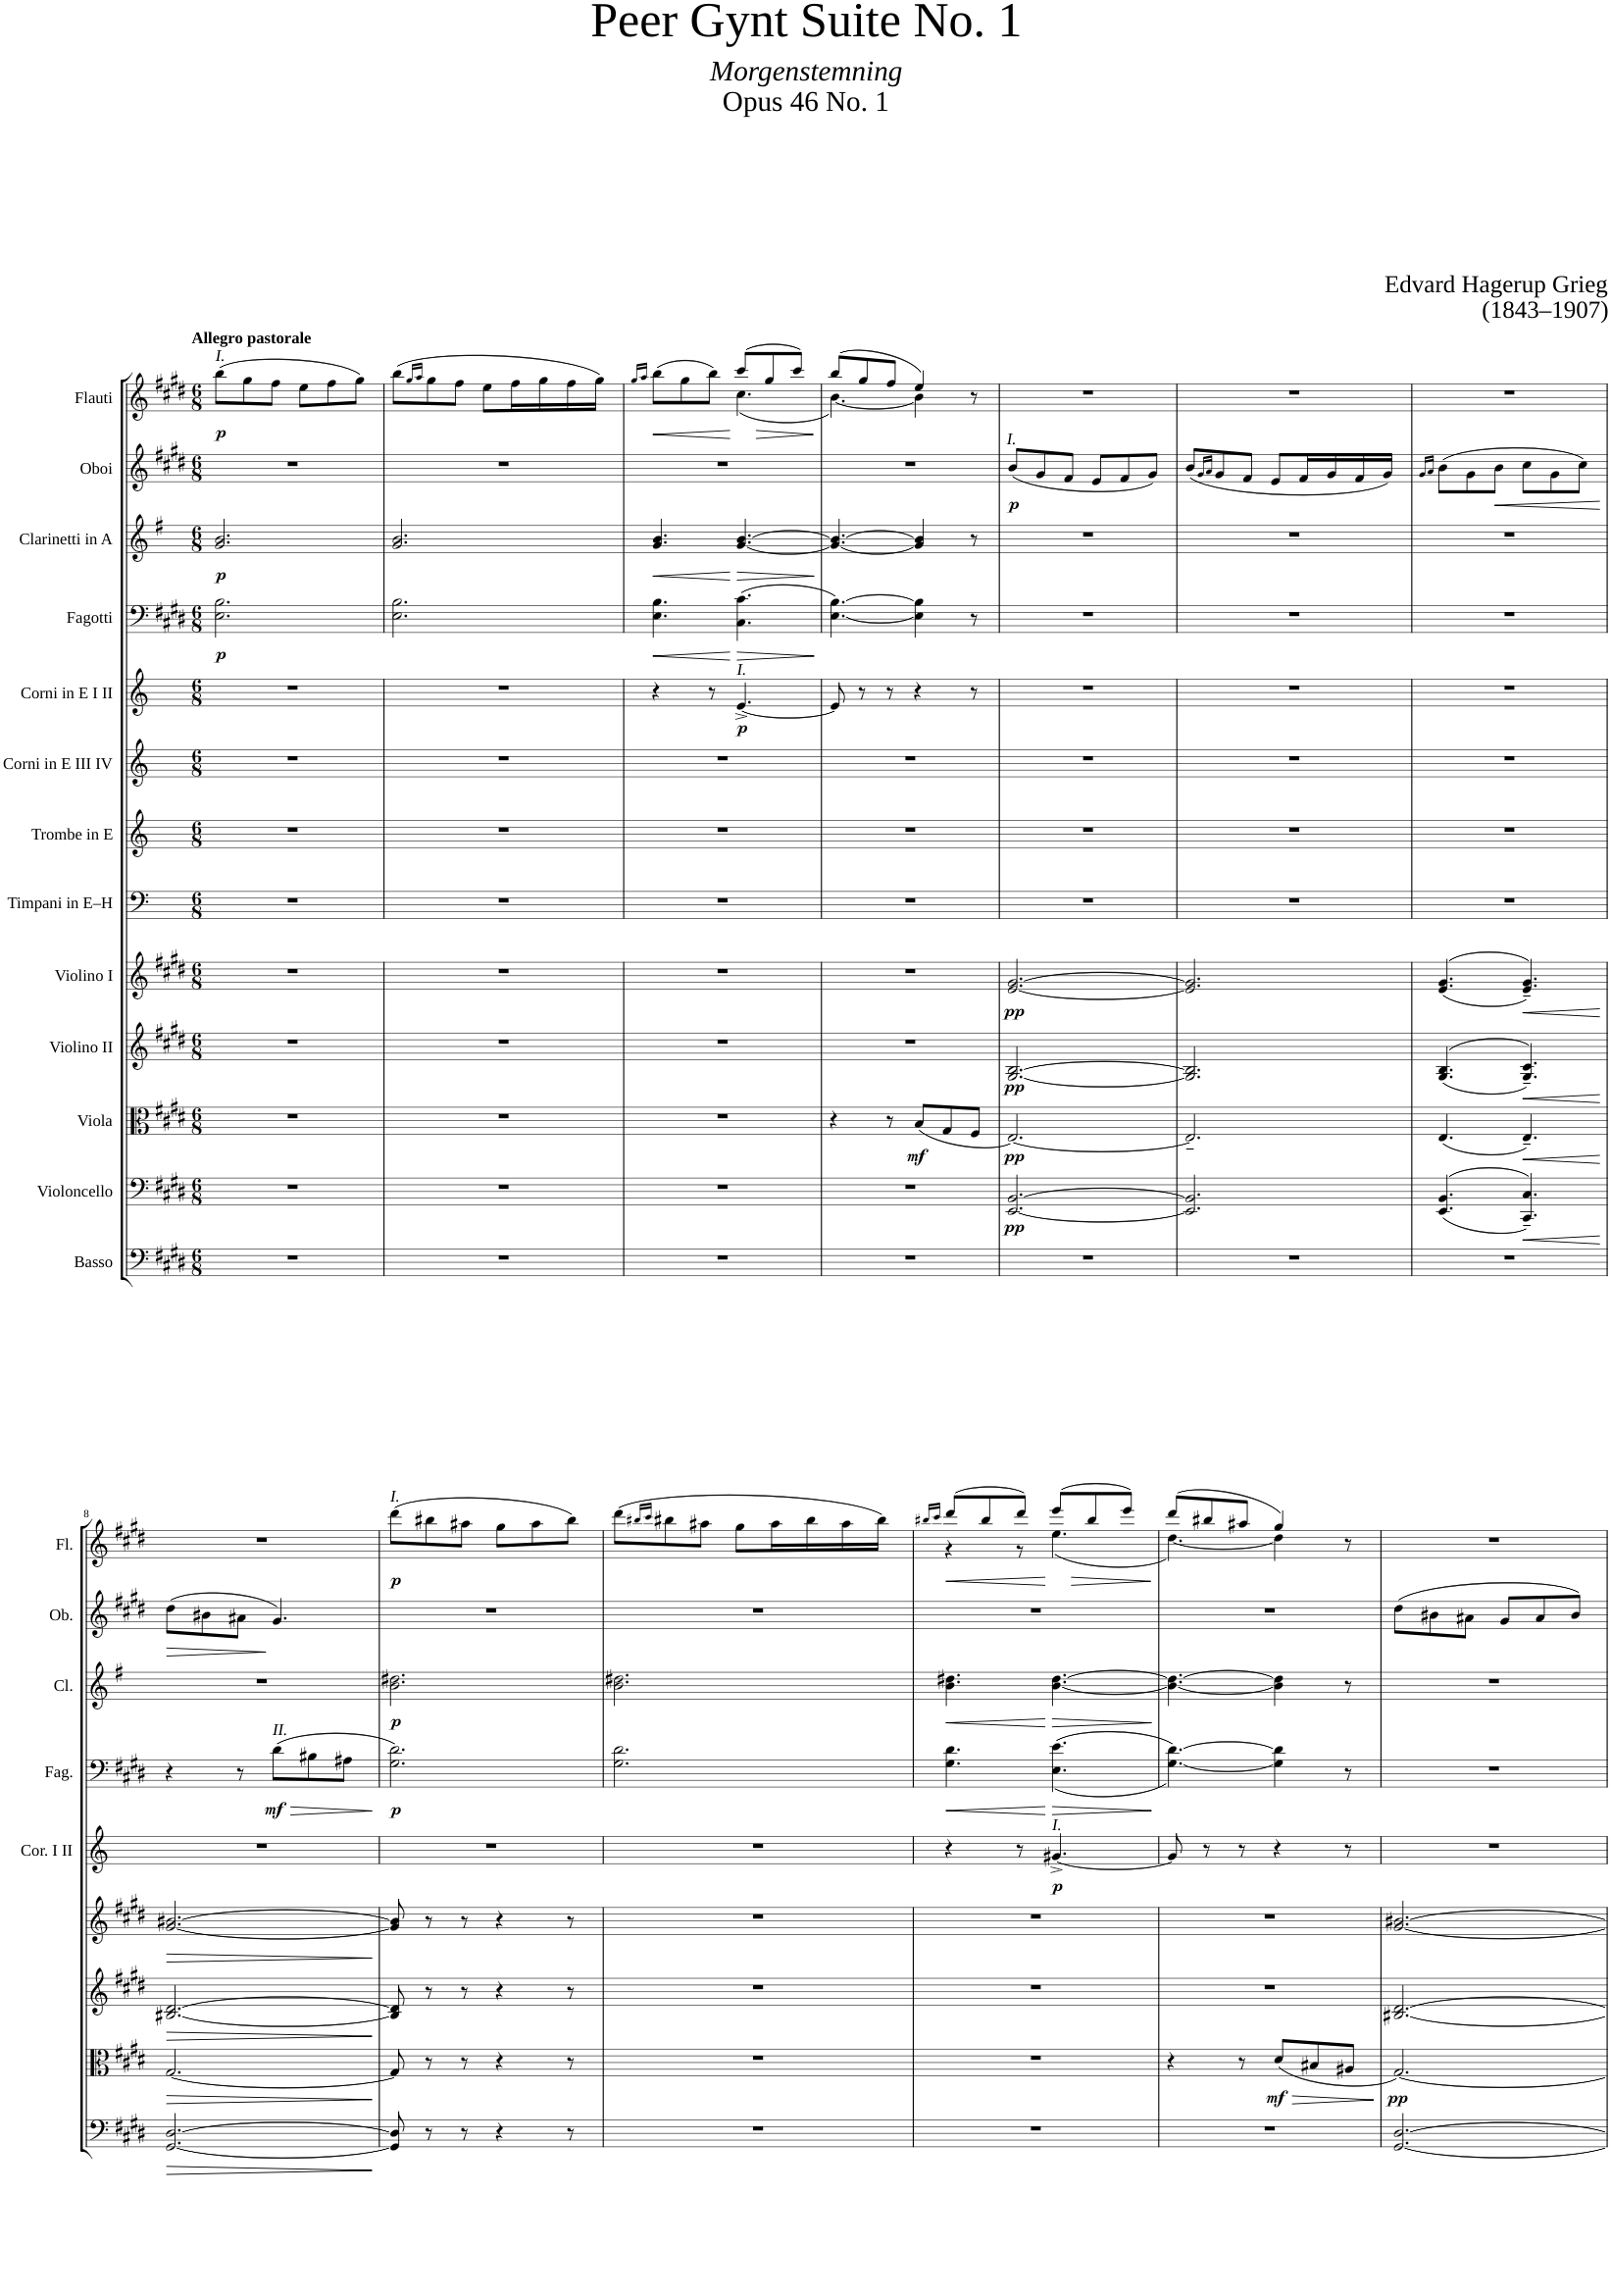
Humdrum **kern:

**kern	**kern	**dynam	**kern	**dynam	**kern	**dynam	**kern	**dynam	**kern	**kern	**kern	**kern	**dynam	**kern	**dynam	**kern	**dynam	**kern	**dynam	**kern	**dynam
*part13	*part12	*part12	*part11	*part11	*part10	*part10	*part9	*part9	*part8	*part7	*part6	*part5	*part5	*part4	*part4	*part3	*part3	*part2	*part2	*part1	*part1
*staff13	*staff12	*staff12	*staff11	*staff11	*staff10	*staff10	*staff9	*staff9	*staff8	*staff7	*staff6	*staff5	*staff5	*staff4	*staff4	*staff3	*staff3	*staff2	*staff2	*staff1	*staff1
*I"Basso	*I"Violoncello	*	*I"Viola	*	*I"Violino II	*	*I"Violino I	*	*I"Timpani in E–H	*I"Trombe in E	*I"Corni in E III IV	*I"Corni in E I II	*	*I"Fagotti	*	*I"Clarinetti in A	*	*I"Oboi	*	*I"Flauti	*
*	*	*	*	*	*	*	*	*	*I'Timp.	*I'Tr.	*I'Cor. III IV	*I'Cor. I II	*	*I'Fag.	*	*I'Cl.	*	*I'Ob.	*	*I'Fl.	*
*clefF4	*clefF4	*	*clefC3	*	*clefG2	*	*clefG2	*	*clefF4	*clefG2	*clefG2	*clefG2	*	*clefF4	*	*clefG2	*	*clefG2	*	*clefG2	*
*Trd7c12	*	*	*	*	*	*	*	*	*	*Trd-2c-4	*Trd5c8	*Trd5c8	*	*	*	*Trd2c3	*	*	*	*	*
*k[f#c#g#d#]	*k[f#c#g#d#]	*	*k[f#c#g#d#]	*	*k[f#c#g#d#]	*	*k[f#c#g#d#]	*	*k[]	*k[]	*k[]	*k[]	*	*k[f#c#g#d#]	*	*k[f#]	*	*k[f#c#g#d#]	*	*k[f#c#g#d#]	*
*M6/8	*M6/8	*	*M6/8	*	*M6/8	*	*M6/8	*	*M6/8	*M6/8	*M6/8	*M6/8	*	*M6/8	*	*M6/8	*	*M6/8	*	*M6/8	*
=1	=1	=1	=1	=1	=1	=1	=1	=1	=1	=1	=1	=1	=1	=1	=1	=1	=1	=1	=1	=1	=1
!	!	!	!	!	!	!	!	!	!	!	!	!	!	!	!	!	!	!	!	!LO:TX:a:B:t=Allegro pastorale	!
!	!	!	!	!	!	!	!	!	!	!	!	!	!	!	!	!	!	!	!	!LO:TX:a:i:t=I.	!
!	!	!	!	!	!	!	!	!	!	!	!	!	!	!	!LO:DY:b	!	!LO:DY:b	!	!	!	!LO:DY:b
2.r	2.r	.	2.r	.	2.r	.	2.r	.	2.r	2.r	2.r	2.r	.	2.E\ 2.B\	p	2.g/ 2.b/	p	2.r	.	(8bb\L	p
.	.	.	.	.	.	.	.	.	.	.	.	.	.	.	.	.	.	.	.	8gg#\	.
.	.	.	.	.	.	.	.	.	.	.	.	.	.	.	.	.	.	.	.	8ff#\J	.
.	.	.	.	.	.	.	.	.	.	.	.	.	.	.	.	.	.	.	.	8ee\L	.
.	.	.	.	.	.	.	.	.	.	.	.	.	.	.	.	.	.	.	.	8ff#\	.
.	.	.	.	.	.	.	.	.	.	.	.	.	.	.	.	.	.	.	.	8gg#\J)	.
=2	=2	=2	=2	=2	=2	=2	=2	=2	=2	=2	=2	=2	=2	=2	=2	=2	=2	=2	=2	=2	=2
2.r	2.r	.	2.r	.	2.r	.	2.r	.	2.r	2.r	2.r	2.r	.	2.E\ 2.B\	.	2.g/ 2.b/	.	2.r	.	(8bb\L	.
.	.	.	.	.	.	.	.	.	.	.	.	.	.	.	.	.	.	.	.	16qgg#/LL	.
.	.	.	.	.	.	.	.	.	.	.	.	.	.	.	.	.	.	.	.	16qaa/JJ	.
.	.	.	.	.	.	.	.	.	.	.	.	.	.	.	.	.	.	.	.	8gg#\	.
.	.	.	.	.	.	.	.	.	.	.	.	.	.	.	.	.	.	.	.	8ff#\J	.
.	.	.	.	.	.	.	.	.	.	.	.	.	.	.	.	.	.	.	.	8ee\L	.
.	.	.	.	.	.	.	.	.	.	.	.	.	.	.	.	.	.	.	.	16ff#\L	.
.	.	.	.	.	.	.	.	.	.	.	.	.	.	.	.	.	.	.	.	16gg#\	.
.	.	.	.	.	.	.	.	.	.	.	.	.	.	.	.	.	.	.	.	16ff#\	.
.	.	.	.	.	.	.	.	.	.	.	.	.	.	.	.	.	.	.	.	16gg#\JJ)	.
=3	=3	=3	=3	=3	=3	=3	=3	=3	=3	=3	=3	=3	=3	=3	=3	=3	=3	=3	=3	=3	=3
.	.	.	.	.	.	.	.	.	.	.	.	.	.	.	.	.	.	.	.	16qgg#/LL	.
.	.	.	.	.	.	.	.	.	.	.	.	.	.	.	.	.	.	.	.	16qaa/JJ	.
!	!	!	!	!	!	!	!	!	!	!	!	!	!	!	!LO:HP:b	!	!LO:HP:b	!	!	!	!
*	*	*	*	*	*	*	*	*	*	*	*	*	*	*	*	*	*	*	*	*^	*
2.r	2.r	.	2.r	.	2.r	.	2.r	.	2.r	2.r	2.r	4r	.	4.E\ 4.B\	<	4.g/ 4.b/	<	2.r	.	(>8bb\L	4.ryy	.
.	.	.	.	.	.	.	.	.	.	.	.	.	.	.	.	.	.	.	.	8gg#\	.	.
.	.	.	.	.	.	.	.	.	.	.	.	8r	.	.	.	.	.	.	.	8bb\J)	.	.
!	!	!	!	!	!	!	!	!	!	!	!	!LO:TX:a:i:t=I.	!	!	!	!	!	!	!	!	!	!
!	!	!	!	!	!	!	!	!	!	!	!	!	!LO:DY:b	!	!LO:HP:n=1:b	!	!LO:HP:n=1:b	!	!	!	!	!LO:HP:b
.	.	.	.	.	.	.	.	.	.	.	.	[4.e^/	p	(4.C#\ 4.c#\	[ >	[4.g/ [4.b/	[ >	.	.	(8ccc#/L	(4.cc#\	>
.	.	.	.	.	.	.	.	.	.	.	.	.	.	.	.	.	.	.	.	8gg#/	.	.
.	.	.	.	.	.	.	.	.	.	.	.	.	.	.	.	.	.	.	.	8ccc#/J)	.	.
*	*	*	*	*	*	*	*	*	*	*	*	*	*	*	*	*	*	*	*	*v	*v	*
.	.	.	.	.	.	.	.	.	.	.	.	.	.	.	]	.	]	.	.	.	]
=4	=4	=4	=4	=4	=4	=4	=4	=4	=4	=4	=4	=4	=4	=4	=4	=4	=4	=4	=4	=4	=4
*	*	*	*	*	*	*	*	*	*	*	*	*	*	*	*	*	*	*	*	*^	*
2.r	2.r	.	4r	.	2.r	.	2.r	.	2.r	2.r	2.r	8e/]	.	[4.E\ [4.B\)	.	4.g/_ 4.b/_	.	2.r	.	(8bb/L	[4.b\)	.
.	.	.	.	.	.	.	.	.	.	.	.	8r	.	.	.	.	.	.	.	8gg#/	.	.
.	.	.	8r	.	.	.	.	.	.	.	.	8r	.	.	.	.	.	.	.	8ff#/J	.	.
!	!	!	!	!LO:DY:b	!	!	!	!	!	!	!	!	!	!	!	!	!	!	!	!	!	!
.	.	.	(8B/L	mf	.	.	.	.	.	.	.	4r	.	4E\] 4B\]	.	4g/] 4b/]	.	.	.	4ee/)	4b\]	.
.	.	.	8G#/	.	.	.	.	.	.	.	.	.	.	.	.	.	.	.	.	.	.	.
.	.	.	8F#/J	.	.	.	.	.	.	.	.	8r	.	8r	.	8r	.	.	.	8r	8ryy	.
=5	=5	=5	=5	=5	=5	=5	=5	=5	=5	=5	=5	=5	=5	=5	=5	=5	=5	=5	=5	=5	=5	=5
!	!	!	!	!	!	!	!	!	!	!	!	!	!	!	!	!	!	!LO:TX:a:i:t=I.	!	!	!	!
!	!	!LO:DY:b	!	!LO:DY:b	!	!LO:DY:b	!	!LO:DY:b	!	!	!	!	!	!	!	!	!	!	!LO:DY:b	!	!	!
*	*	*	*	*	*	*	*	*	*	*	*	*	*	*	*	*	*	*	*	*v	*v	*
2.r	[2.EE/ [2.BB/	pp	[2.E/)	pp	[2.G#/ [2.B/	pp	[2.e/ [2.g#/	pp	2.r	2.r	2.r	2.r	.	2.r	.	2.r	.	(8b/L	p	2.r	.
.	.	.	.	.	.	.	.	.	.	.	.	.	.	.	.	.	.	8g#/	.	.	.
.	.	.	.	.	.	.	.	.	.	.	.	.	.	.	.	.	.	8f#/J	.	.	.
.	.	.	.	.	.	.	.	.	.	.	.	.	.	.	.	.	.	8e/L	.	.	.
.	.	.	.	.	.	.	.	.	.	.	.	.	.	.	.	.	.	8f#/	.	.	.
.	.	.	.	.	.	.	.	.	.	.	.	.	.	.	.	.	.	8g#/J)	.	.	.
=6	=6	=6	=6	=6	=6	=6	=6	=6	=6	=6	=6	=6	=6	=6	=6	=6	=6	=6	=6	=6	=6
2.r	2.EE/] 2.BB/]	.	2.E~/]	.	2.G#/] 2.B/]	.	2.e/] 2.g#/]	.	2.r	2.r	2.r	2.r	.	2.r	.	2.r	.	(8b/L	.	2.r	.
.	.	.	.	.	.	.	.	.	.	.	.	.	.	.	.	.	.	16qg#/LL	.	.	.
.	.	.	.	.	.	.	.	.	.	.	.	.	.	.	.	.	.	16qa/JJ	.	.	.
.	.	.	.	.	.	.	.	.	.	.	.	.	.	.	.	.	.	8g#/	.	.	.
.	.	.	.	.	.	.	.	.	.	.	.	.	.	.	.	.	.	8f#/J	.	.	.
.	.	.	.	.	.	.	.	.	.	.	.	.	.	.	.	.	.	8e/L	.	.	.
.	.	.	.	.	.	.	.	.	.	.	.	.	.	.	.	.	.	16f#/L	.	.	.
.	.	.	.	.	.	.	.	.	.	.	.	.	.	.	.	.	.	16g#/	.	.	.
.	.	.	.	.	.	.	.	.	.	.	.	.	.	.	.	.	.	16f#/	.	.	.
.	.	.	.	.	.	.	.	.	.	.	.	.	.	.	.	.	.	16g#/JJ)	.	.	.
=7	=7	=7	=7	=7	=7	=7	=7	=7	=7	=7	=7	=7	=7	=7	=7	=7	=7	=7	=7	=7	=7
.	.	.	.	.	.	.	.	.	.	.	.	.	.	.	.	.	.	16qg#/LL	.	.	.
.	.	.	.	.	.	.	.	.	.	.	.	.	.	.	.	.	.	16qa/JJ	.	.	.
2.r	(>(4.EE/ 4.BB/	.	(4.E/	.	(>(4.G#/ 4.B/	.	(>(4.e/ 4.g#/	.	2.r	2.r	2.r	2.r	.	2.r	.	2.r	.	(8b\L	.	2.r	.
.	.	.	.	.	.	.	.	.	.	.	.	.	.	.	.	.	.	8g#\	.	.	.
!	!	!	!	!	!	!	!	!	!	!	!	!	!	!	!	!	!	!	!LO:HP:b	!	!
.	.	.	.	.	.	.	.	.	.	.	.	.	.	.	.	.	.	8b\J	<	.	.
!	!	!LO:HP:b	!	!LO:HP:b	!	!LO:HP:b	!	!LO:HP:b	!	!	!	!	!	!	!	!	!	!	!	!	!
.	4.CC#/~ 4.C#/~))	<	4.E~/)	<	4.G#/~ 4.c#/~))	<	4.e/~ 4.g#/~))	<	.	.	.	.	.	.	.	.	.	8cc#\L	.	.	.
.	.	.	.	.	.	.	.	.	.	.	.	.	.	.	.	.	.	8g#\	.	.	.
.	.	.	.	.	.	.	.	.	.	.	.	.	.	.	.	.	.	8cc#\J)	.	.	.
.	.	.	.	.	.	.	.	.	.	.	.	.	.	.	.	.	.	.	[	.	.
!!LO:LB:g=z
=8	=8	=8	=8	=8	=8	=8	=8	=8	=8	=8	=8	=8	=8	=8	=8	=8	=8	=8	=8	=8	=8
!	!	!	!	!LO:HP:b	!	!	!	!	!	!	!	!	!	!	!	!	!	!	!LO:HP:b	!	!
2.r	[2.GG#/ [2.D#/	.	[2.G#/	>	[2.B#X/ [2.d#/	.	[2.g#/ [2.b#X/	.	2.r	2.r	2.r	2.r	.	4r	.	2.r	.	(8dd#\L	>	2.r	.
.	.	.	.	.	.	.	.	.	.	.	.	.	.	.	.	.	.	8b#X\	.	.	.
.	.	.	.	.	.	.	.	.	.	.	.	.	.	8r	.	.	.	8a#X\J	.	.	.
!	!	!	!	!	!	!	!	!	!	!	!	!	!	!LO:TX:a:i:t=II.	!	!	!	!	!	!	!
!	!	!	!	!	!	!	!	!	!	!	!	!	!	!	!LO:HP:b	!	!	!	!	!	!
!	!	!	!	!	!	!	!	!	!	!	!	!	!	!	!LO:DY:n=1:b	!	!	!	!	!	!
.	.	.	.	.	.	.	.	.	.	.	.	.	.	(8d#\L	> mf	.	.	4.g#/)	]	.	.
.	.	.	.	.	.	.	.	.	.	.	.	.	.	8B#X\	.	.	.	.	.	.	.
.	.	.	.	.	.	.	.	.	.	.	.	.	.	8A#X\J	.	.	.	.	.	.	.
.	.	[	.	[	.	[	.	[	.	.	.	.	.	.	]	.	.	.	.	.	.
=9	=9	=9	=9	=9	=9	=9	=9	=9	=9	=9	=9	=9	=9	=9	=9	=9	=9	=9	=9	=9	=9
!	!	!	!	!	!	!	!	!	!	!	!	!	!	!	!	!	!	!	!	!LO:TX:a:i:t=I.	!
!	!	!	!	!	!	!	!	!	!	!	!	!	!	!	!LO:DY:b	!	!LO:DY:b	!	!	!	!LO:DY:b
2.r	8GG#/] 8D#/]	.	8G#/]	.	8B#/] 8d#/]	.	8g#/] 8b#/]	.	2.r	2.r	2.r	2.r	.	2.G#\ 2.d#\)	p	2.b\ 2.dd#X\	p	2.r	.	(8ddd#\L	p
.	8r	.	8r	.	8r	.	8r	.	.	.	.	.	.	.	.	.	.	.	.	8bb#X\	.
.	8r	.	8r	.	8r	.	8r	.	.	.	.	.	.	.	.	.	.	.	.	8aa#X\J	.
.	4r	.	4r	.	4r	.	4r	.	.	.	.	.	.	.	.	.	.	.	.	8gg#\L	.
.	.	.	.	.	.	.	.	.	.	.	.	.	.	.	.	.	.	.	.	8aa#\	.
.	8r	.	8r	.	8r	.	8r	.	.	.	.	.	.	.	.	.	.	.	.	8bb#\J)	.
=10	=10	=10	=10	=10	=10	=10	=10	=10	=10	=10	=10	=10	=10	=10	=10	=10	=10	=10	=10	=10	=10
2.r	2.r	.	2.r	.	2.r	.	2.r	.	2.r	2.r	2.r	2.r	.	2.G#\ 2.d#\	.	2.b\ 2.dd#X\	.	2.r	.	(8ddd#\L	.
.	.	.	.	.	.	.	.	.	.	.	.	.	.	.	.	.	.	.	.	16qbb#X/LL	.
.	.	.	.	.	.	.	.	.	.	.	.	.	.	.	.	.	.	.	.	16qccc#/JJ	.
.	.	.	.	.	.	.	.	.	.	.	.	.	.	.	.	.	.	.	.	8bb#X\	.
.	.	.	.	.	.	.	.	.	.	.	.	.	.	.	.	.	.	.	.	8aa#X\J	.
.	.	.	.	.	.	.	.	.	.	.	.	.	.	.	.	.	.	.	.	8gg#\L	.
.	.	.	.	.	.	.	.	.	.	.	.	.	.	.	.	.	.	.	.	16aa#\L	.
.	.	.	.	.	.	.	.	.	.	.	.	.	.	.	.	.	.	.	.	16bb#\	.
.	.	.	.	.	.	.	.	.	.	.	.	.	.	.	.	.	.	.	.	16aa#\	.
.	.	.	.	.	.	.	.	.	.	.	.	.	.	.	.	.	.	.	.	16bb#\JJ)	.
=11	=11	=11	=11	=11	=11	=11	=11	=11	=11	=11	=11	=11	=11	=11	=11	=11	=11	=11	=11	=11	=11
.	.	.	.	.	.	.	.	.	.	.	.	.	.	.	.	.	.	.	.	16qbb#X/LL	.
.	.	.	.	.	.	.	.	.	.	.	.	.	.	.	.	.	.	.	.	16qccc#/JJ	.
!	!	!	!	!	!	!	!	!	!	!	!	!	!	!	!LO:HP:b	!	!LO:HP:b	!	!	!	!
*	*	*	*	*	*	*	*	*	*	*	*	*	*	*	*	*	*	*	*	*^	*
2.r	2.r	.	2.r	.	2.r	.	2.r	.	2.r	2.r	2.r	4r	.	4.G#\ 4.d#\	<	4.b\ 4.dd#X\	<	2.r	.	(>8ddd#/L	4r	.
.	.	.	.	.	.	.	.	.	.	.	.	.	.	.	.	.	.	.	.	8bb#/	.	.
.	.	.	.	.	.	.	.	.	.	.	.	8r	.	.	.	.	.	.	.	8ddd#/J)	8r	.
!	!	!	!	!	!	!	!	!	!	!	!	!LO:TX:a:i:t=I.	!	!	!	!	!	!	!	!	!	!
!	!	!	!	!	!	!	!	!	!	!	!	!	!LO:DY:b	!	!LO:HP:n=1:b	!	!LO:HP:n=1:b	!	!	!	!	!LO:HP:b
.	.	.	.	.	.	.	.	.	.	.	.	[4.g#X^/	p	(<(4.E\ 4.e\	[ >	[4.b\ [4.dd#\	[ >	.	.	(8eee/L	(4.ee\	>
.	.	.	.	.	.	.	.	.	.	.	.	.	.	.	.	.	.	.	.	8bb#/	.	.
.	.	.	.	.	.	.	.	.	.	.	.	.	.	.	.	.	.	.	.	8eee/J)	.	.
*	*	*	*	*	*	*	*	*	*	*	*	*	*	*	*	*	*	*	*	*v	*v	*
.	.	.	.	.	.	.	.	.	.	.	.	.	.	.	]	.	]	.	.	.	]
=12	=12	=12	=12	=12	=12	=12	=12	=12	=12	=12	=12	=12	=12	=12	=12	=12	=12	=12	=12	=12	=12
*	*	*	*	*	*	*	*	*	*	*	*	*	*	*	*	*	*	*	*	*^	*
2.r	2.r	.	4r	.	2.r	.	2.r	.	2.r	2.r	2.r	8g#/]	.	[4.G#\ [4.d#\))	.	4.b\_ 4.dd#\_	.	2.r	.	(8ddd#/L	[4.dd#\)	.
.	.	.	.	.	.	.	.	.	.	.	.	8r	.	.	.	.	.	.	.	8bb#X/	.	.
.	.	.	8r	.	.	.	.	.	.	.	.	8r	.	.	.	.	.	.	.	8aa#X/J	.	.
!	!	!	!	!LO:DY:b	!	!	!	!	!	!	!	!	!	!	!	!	!	!	!	!	!	!
.	.	.	(8d#/L	mf	.	.	.	.	.	.	.	4r	.	4G#\] 4d#\]	.	4b\] 4dd#\]	.	.	.	4gg#/)	4dd#\]	.
.	.	.	8B#X/	.	.	.	.	.	.	.	.	.	.	.	.	.	.	.	.	.	.	.
.	.	.	8A#X/J	.	.	.	.	.	.	.	.	8r	.	8r	.	8r	.	.	.	8r	8ryy	.
*	*	*	*	*	*	*	*	*	*	*	*	*	*	*	*	*	*	*	*	*v	*v	*
.	.	.	.	]	.	.	.	.	.	.	.	.	.	.	.	.	.	.	.	.	.
=13	=13	=13	=13	=13	=13	=13	=13	=13	=13	=13	=13	=13	=13	=13	=13	=13	=13	=13	=13	=13	=13
!	!	!	!	!LO:DY:b	!	!	!	!	!	!	!	!	!	!	!	!	!	!	!	!	!
2.r	[2.GG#/ [2.D#/	.	[2.G#/)	pp	[2.B#X/ [2.d#/	.	[2.g#/ [2.b#X/	.	2.r	2.r	2.r	2.r	.	2.r	.	2.r	.	(8dd#\L	.	2.r	.
.	.	.	.	.	.	.	.	.	.	.	.	.	.	.	.	.	.	8b#X\	.	.	.
.	.	.	.	.	.	.	.	.	.	.	.	.	.	.	.	.	.	8a#X\J	.	.	.
.	.	.	.	.	.	.	.	.	.	.	.	.	.	.	.	.	.	8g#/L	.	.	.
.	.	.	.	.	.	.	.	.	.	.	.	.	.	.	.	.	.	8a#/	.	.	.
.	.	.	.	.	.	.	.	.	.	.	.	.	.	.	.	.	.	8b#/J)	.	.	.
=	=	=	=	=	=	=	=	=	=	=	=	=	=	=	=	=	=	=	=	=	=
*-	*-	*-	*-	*-	*-	*-	*-	*-	*-	*-	*-	*-	*-	*-	*-	*-	*-	*-	*-	*-	*-
